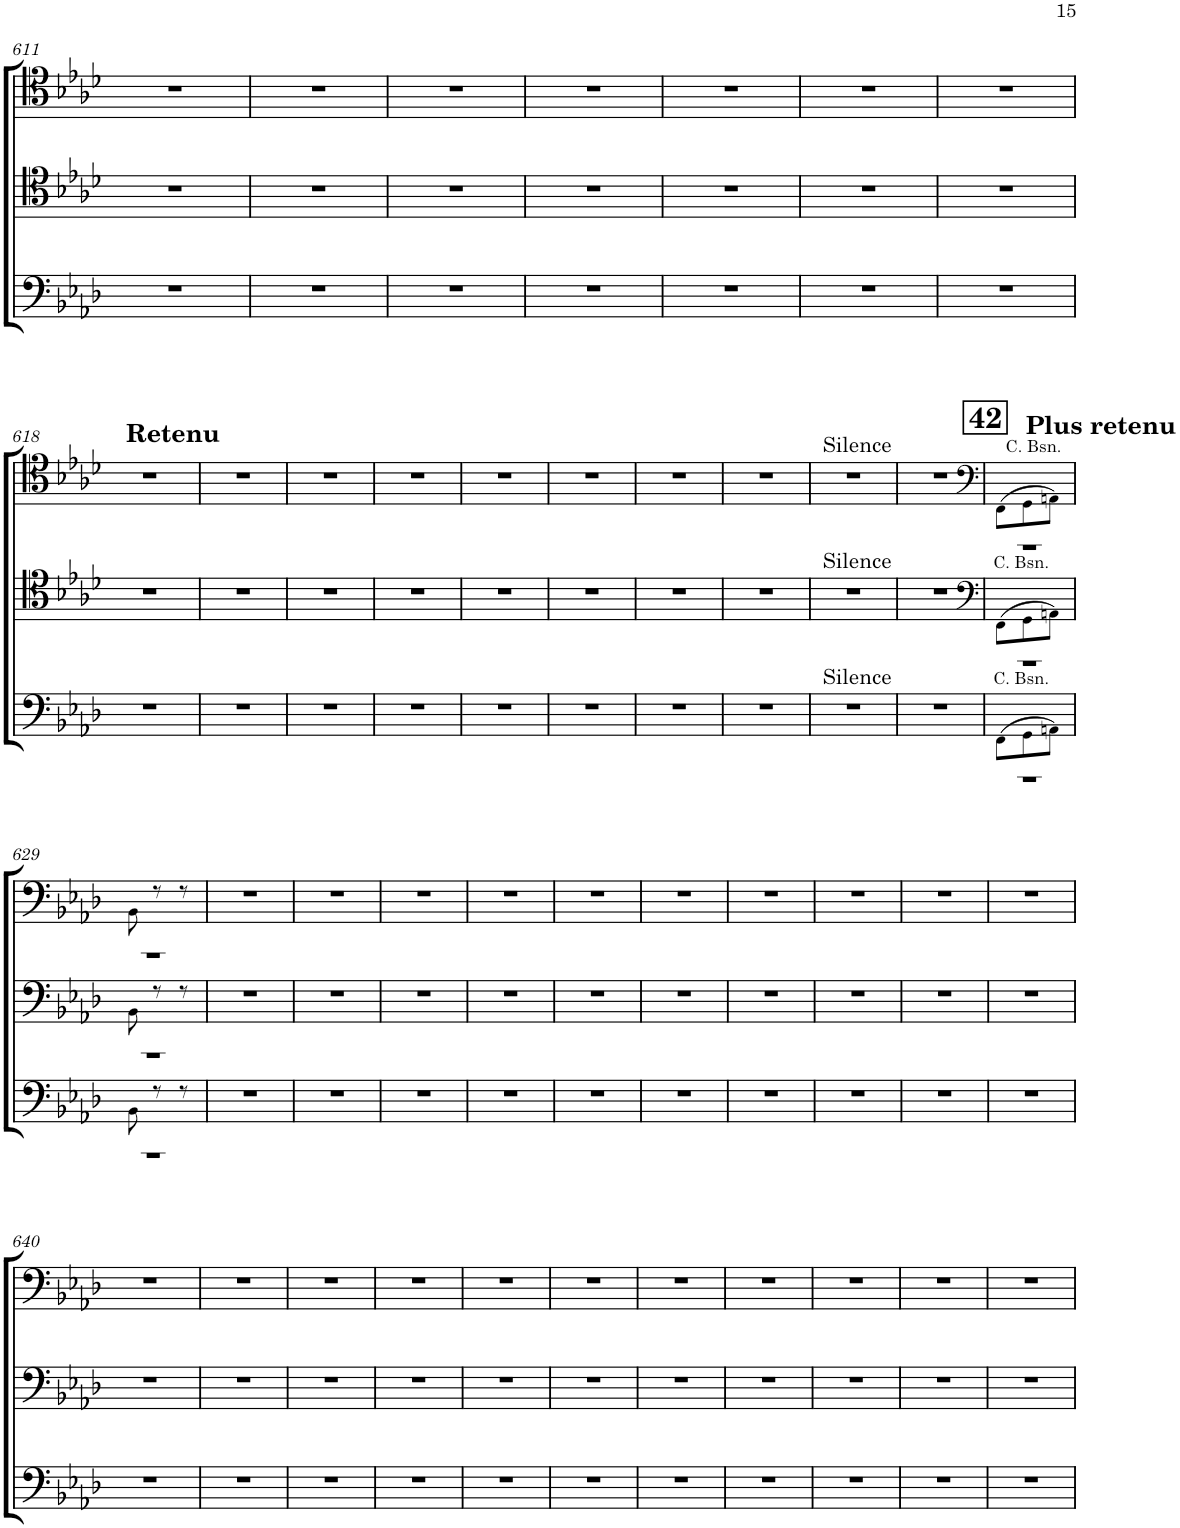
**kern	**kern	**kern
*part3	*part2	*part1
*staff3	*staff2	*staff1
*I"Trombone 3	*I"Trombone 2	*I"Trombone 1
*I'Trb	*I'Trb	*I'Trb
!!LO:PB:g=z
*clefF4	*clefC4	*clefC4
*k[b-e-a-d-]	*k[b-e-a-d-]	*k[b-e-a-d-]
*M3/8	*M3/8	*M3/8
=611	=611	=611
4.r	4.r	4.r
=612	=612	=612
4.r	4.r	4.r
=613	=613	=613
4.r	4.r	4.r
=614	=614	=614
4.r	4.r	4.r
=615	=615	=615
4.r	4.r	4.r
=616	=616	=616
4.r	4.r	4.r
=617	=617	=617
4.r	4.r	4.r
!!LO:LB:g=z
=618	=618	=618
!	!	!LO:TX:a:B:t=Retenu
4.r	4.r	4.r
=619	=619	=619
4.r	4.r	4.r
=620	=620	=620
4.r	4.r	4.r
=621	=621	=621
4.r	4.r	4.r
=622	=622	=622
4.r	4.r	4.r
=623	=623	=623
4.r	4.r	4.r
=624	=624	=624
4.r	4.r	4.r
=625	=625	=625
4.r	4.r	4.r
=626	=626	=626
!	!	!LO:TX:a:t=Silence
!	!LO:TX:a:t=Silence	!
!LO:TX:a:t=Silence	!	!
4.r	4.r	4.r
=627	=627	=627
4.r	4.r	4.r
=628	=628	=628
!!LO:REH:place=s1:a:B:cj:fs=14:t=42
*	*clefF4	*clefF4
*^	*^	*^
!	!	!	!	!LO:TX:a:B:t=Plus retenu	!
!	!	!	!	!LO:TX:a:t=C. Bsn.	!
!	!	!LO:TX:a:t=C. Bsn.	!	!	!
!LO:TX:a:t=C. Bsn.	!	!	!	!	!
(8FF!\L	4.r	(8FF!\L	4.r	(8FF!\L	4.r
8GG!\	.	8GG!\	.	8GG!\	.
8AAn!\J)	.	8AAn!\J)	.	8AAn!\J)	.
!!LO:LB:g=z	!!
=629	=629	=629	=629	=629	=629
8BB-!\	4.r	8BB-!\	4.r	8BB-!\	4.r
8r	.	8r	.	8r	.
8r	.	8r	.	8r	.
*v	*v	*	*	*v	*v
*	*v	*v	*
=630	=630	=630
4.r	4.r	4.r
=631	=631	=631
4.r	4.r	4.r
=632	=632	=632
4.r	4.r	4.r
=633	=633	=633
4.r	4.r	4.r
=634	=634	=634
4.r	4.r	4.r
=635	=635	=635
4.r	4.r	4.r
=636	=636	=636
4.r	4.r	4.r
=637	=637	=637
4.r	4.r	4.r
=638	=638	=638
4.r	4.r	4.r
=639	=639	=639
4.r	4.r	4.r
!!LO:LB:g=z
=640	=640	=640
4.r	4.r	4.r
=641	=641	=641
4.r	4.r	4.r
=642	=642	=642
4.r	4.r	4.r
=643	=643	=643
4.r	4.r	4.r
=644	=644	=644
4.r	4.r	4.r
=645	=645	=645
4.r	4.r	4.r
=646	=646	=646
4.r	4.r	4.r
=647	=647	=647
4.r	4.r	4.r
=648	=648	=648
4.r	4.r	4.r
=649	=649	=649
4.r	4.r	4.r
=650	=650	=650
4.r	4.r	4.r
=	=	=
*-	*-	*-
